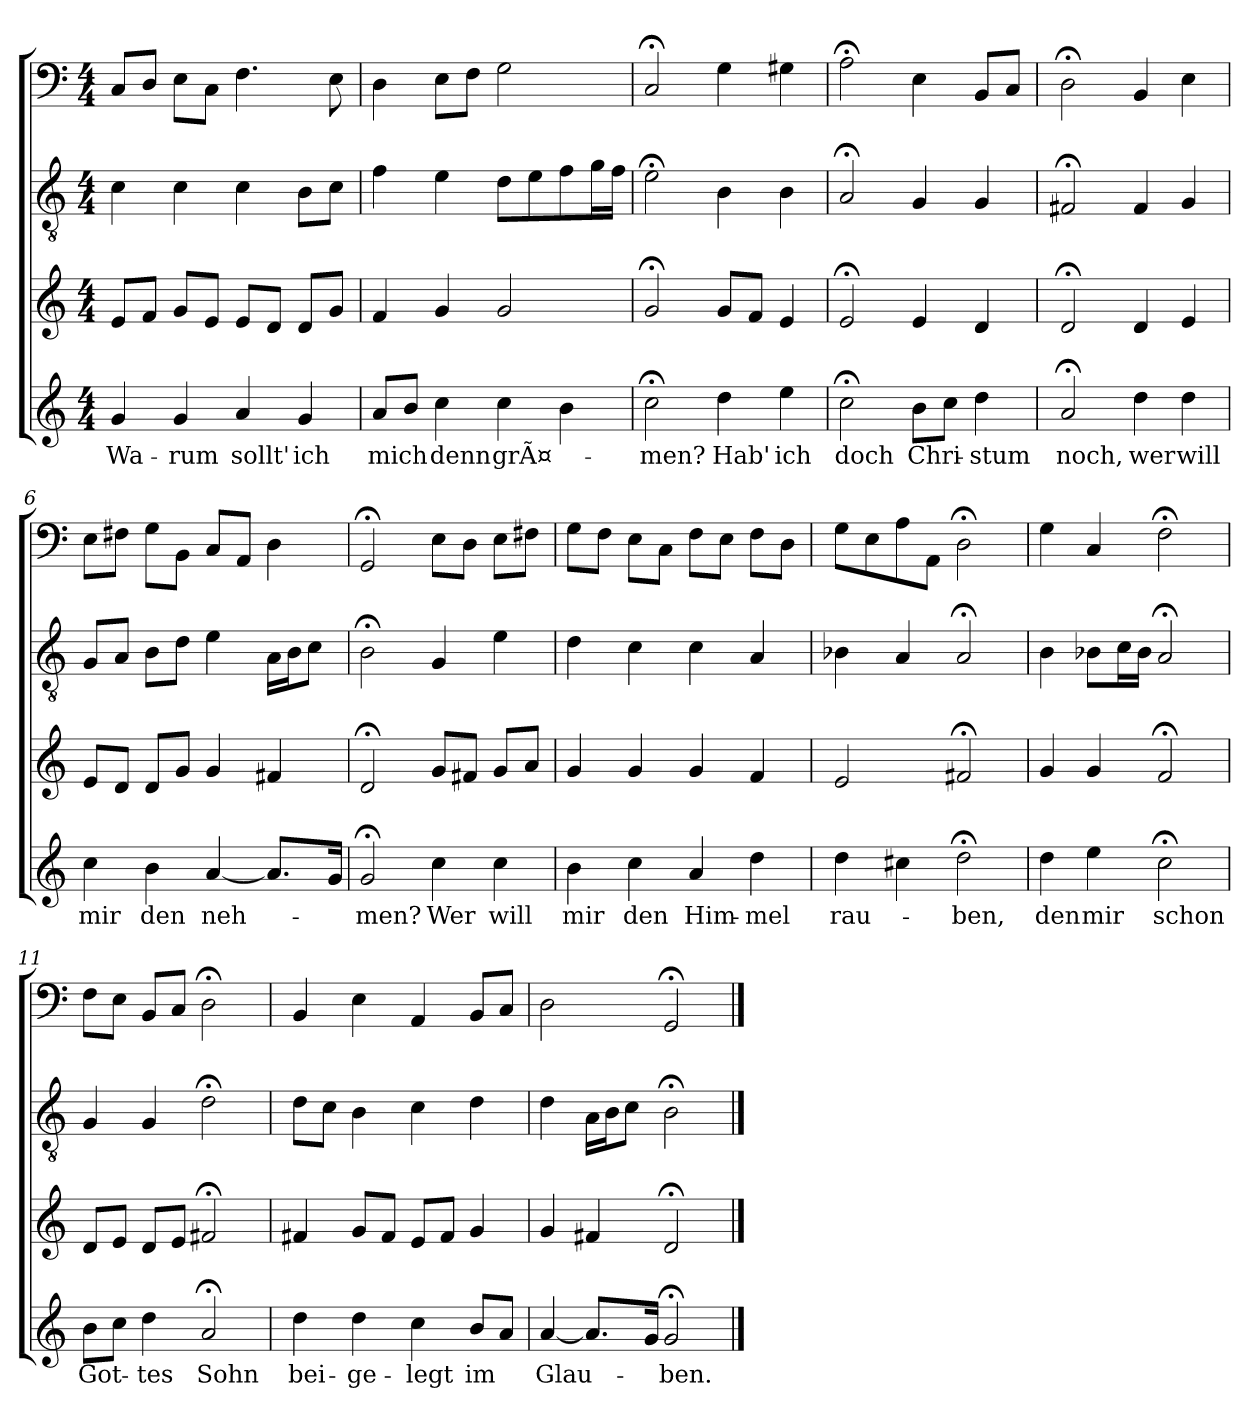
**kern	**text	**kern	**kern	**kern
*part4	*part4	*part3	*part2	*part1
*staff4	*staff4	*staff3	*staff2	*staff1
*clefG2	*	*clefG2	*clefGv2	*clefF4
*k[]	*	*k[]	*k[]	*k[]
*C:	*	*C:	*C:	*C:
*M4/4	*	*M4/4	*M4/4	*M4/4
=1	=1	=1	=1	=1
4g	Wa-	8eL	4c	8CL
.	.	8fJ	.	8DJ
4g	-rum	8gL	4c	8EL
.	.	8eJ	.	8CJ
4a	sollt'	8eL	4c	4.F
.	.	8dJ	.	.
4g	ich	8dL	8BL	.
.	.	8gJ	8cJ	8E
=2	=2	=2	=2	=2
8aL	mich	4f	4f	4D
8bJ	.	.	.	.
4cc	denn	4g	4e	8EL
.	.	.	.	8FJ
4cc	grÃ¤-	2g	8dL	2G
.	.	.	8e	.
4b	.	.	8f	.
.	.	.	16gL	.
.	.	.	16fJJ	.
=3	=3	=3	=3	=3
2cc;<	-men?	2g;<	2e;<	2C;<
4dd	Hab'	8gL	4B	4G
.	.	8fJ	.	.
4ee	ich	4e	4B	4G#X
=4	=4	=4	=4	=4
2cc;<	doch	2e;<	2A;<	2A;<
8bL	Chri-	4e	4G	4E
8ccJ	.	.	.	.
4dd	-stum	4d	4G	8BBL
.	.	.	.	8CJ
=5	=5	=5	=5	=5
2a;<	noch,	2d;<	2F#X;<	2D;<
4dd	wer	4d	4F#	4BB
4dd	will	4e	4G	4E
=6	=6	=6	=6	=6
4cc	mir	8eL	8GL	8EL
.	.	8dJ	8AJ	8F#XJ
4b	den	8dL	8BL	8GL
.	.	8gJ	8dJ	8BBJ
[4a	neh-	4g	4e	8CL
.	.	.	.	8AAJ
8.aL]	.	4f#X	16ALL	4D
.	.	.	16BJ	.
.	.	.	8cJ	.
16gJk	.	.	.	.
=7	=7	=7	=7	=7
2g;<	-men?	2d;<	2B;<	2GG;<
4cc	Wer	8gL	4G	8EL
.	.	8f#XJ	.	8DJ
4cc	will	8gL	4e	8EL
.	.	8aJ	.	8F#XJ
=8	=8	=8	=8	=8
4b	mir	4g	4d	8GL
.	.	.	.	8FJ
4cc	den	4g	4c	8EL
.	.	.	.	8CJ
4a	Him-	4g	4c	8FL
.	.	.	.	8EJ
4dd	-mel	4f	4A	8FL
.	.	.	.	8DJ
=9	=9	=9	=9	=9
4dd	rau-	2e	4B-X	8GL
.	.	.	.	8E
4cc#X	.	.	4A	8A
.	.	.	.	8AAJ
2dd;<	-ben,	2f#X;<	2A;<	2D;<
=10	=10	=10	=10	=10
4dd	den	4g	4B	4G
4ee	mir	4g	8B-XL	4C
.	.	.	16cL	.
.	.	.	16B-JJ	.
2cc;<	schon	2f;<	2A;<	2F;<
=11	=11	=11	=11	=11
8bL	Got-	8dL	4G	8FL
8ccJ	.	8eJ	.	8EJ
4dd	-tes	8dL	4G	8BBL
.	.	8eJ	.	8CJ
2a;<	Sohn	2f#X;<	2d;<	2D;<
=12	=12	=12	=12	=12
4dd	bei-	4f#X	8dL	4BB
.	.	.	8cJ	.
4dd	-ge-	8gL	4B	4E
.	.	8f#J	.	.
4cc	-legt	8eL	4c	4AA
.	.	8f#J	.	.
8bL	im	4g	4d	8BBL
8aJ	.	.	.	8CJ
=13	=13	=13	=13	=13
[4a	Glau-	4g	4d	2D
8.aL]	.	4f#X	16ALL	.
.	.	.	16BJ	.
.	.	.	8cJ	.
16gJk	.	.	.	.
2g;<	-ben.	2d;<	2B;<	2GG;<
==	==	==	==	==
*-	*-	*-	*-	*-
